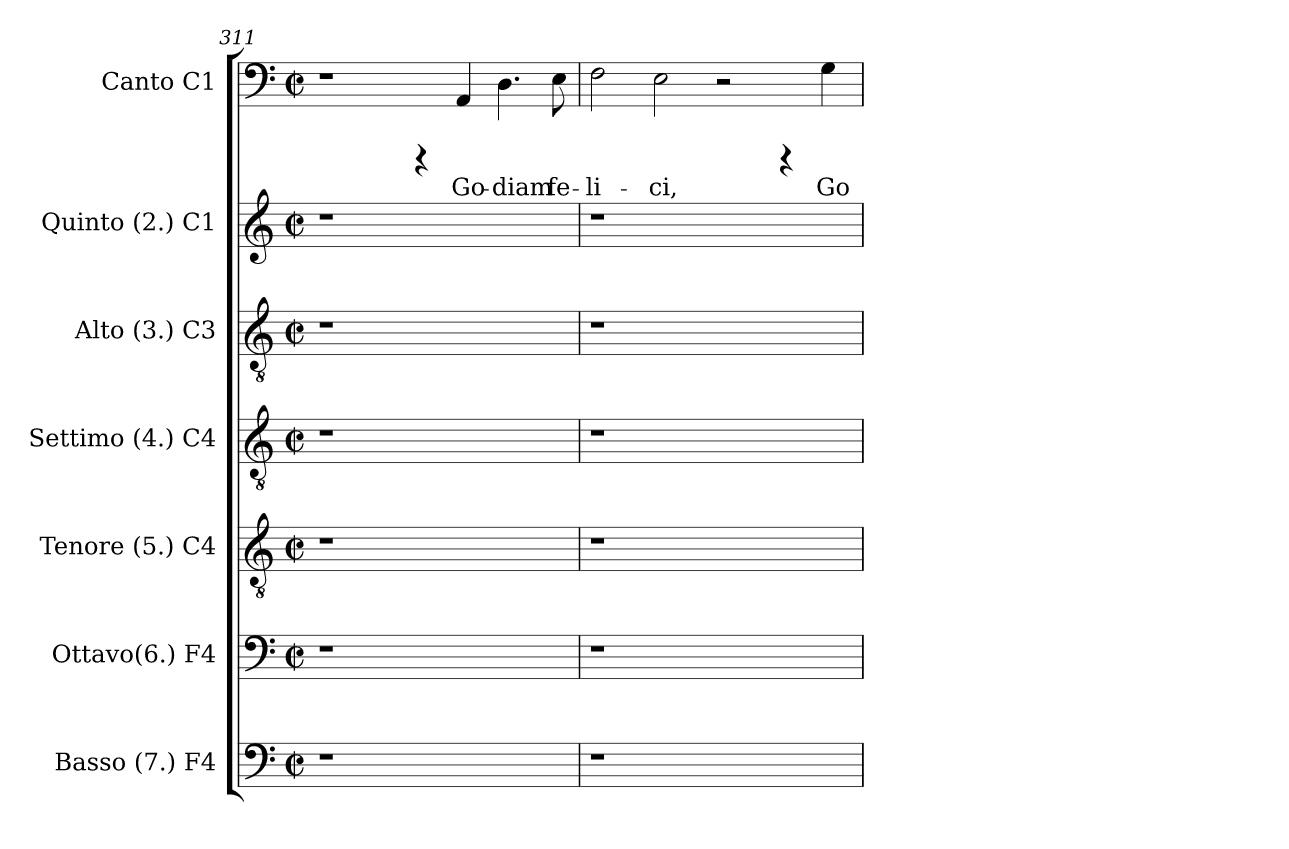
**kern	**kern	**kern	**kern	**kern	**kern	**kern	**text
*part7	*part6	*part5	*part4	*part3	*part2	*part1	*part1
*staff7	*staff6	*staff5	*staff4	*staff3	*staff2	*staff1	*staff1
*I"Basso (7.)  F4	*I"Ottavo(6.)  F4	*I"Tenore (5.)  C4	*I"Settimo (4.)  C4	*I"Alto (3.)  C3	*I"Quinto (2.)  C1	*I"Canto  C1	*
*	*	*I'T	*	*I'A	*	*I'C	*
*clefF4	*clefF4	*clefGv2	*clefGv2	*clefGv2	*clefG2	*clefF4	*
*k[]	*k[]	*k[]	*k[]	*k[]	*k[]	*k[]	*
*C:	*C:	*C:	*C:	*C:	*C:	*C:	*
*M2/2	*M2/2	*M2/2	*M2/2	*M2/2	*M2/2	*M2/2	*
*met(c|)	*met(c|)	*met(c|)	*met(c|)	*met(c|)	*met(c|)	*met(c|)	*
=311	=311	=311	=311	=311	=311	=311	=311
1r	1r	1r	1r	1r	1r	1r	.
1ryy	1ryy	1ryy	1ryy	1ryy	1ryy	4rCCC	.
!	!	!	!	!	!	!	!LO:LY:b:cj
.	.	.	.	.	.	4AA/	Go-
!	!	!	!	!	!	!	!LO:LY:b:cj
.	.	.	.	.	.	4.D\	-diam
!	!	!	!	!	!	!	!LO:LY:b:cj
.	.	.	.	.	.	8E\	fe-
=312	=312	=312	=312	=312	=312	=312	=312
!	!	!	!	!	!	!	!LO:LY:b:cj
1r	1r	1r	1r	1r	1r	2F\	-li-
!	!	!	!	!	!	!	!LO:LY:b:cj
.	.	.	.	.	.	2E\	-ci,
1ryy	1ryy	1ryy	1ryy	1ryy	1ryy	2r	.
.	.	.	.	.	.	4rCCC	.
!	!	!	!	!	!	!	!LO:LY:b:cj
.	.	.	.	.	.	4G\	Go-
=	=	=	=	=	=	=	=
*-	*-	*-	*-	*-	*-	*-	*-
